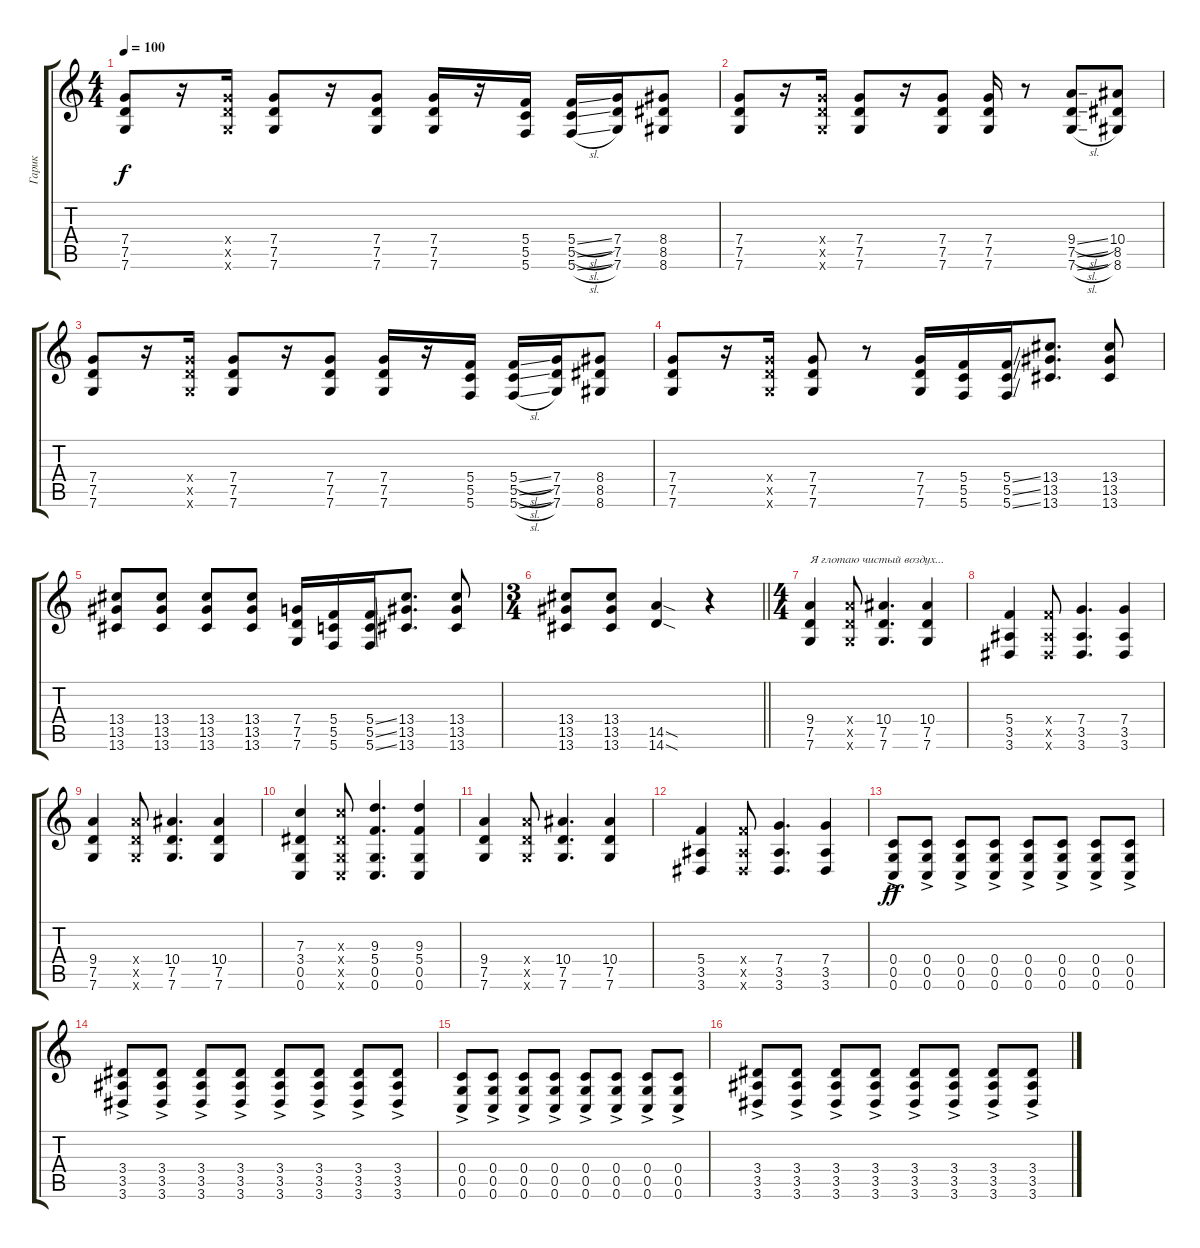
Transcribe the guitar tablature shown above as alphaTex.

\track ("Гарик" "Гарик") {instrument distortionguitar}
\staff {score tabs}
\tuning (D4 A3 F3 C3 G2 C2) {hide}
\ts (4 4)
\tempo 100
\clef g2
\ks c
(7.4 7.5 7.6).8{dy f} r.16 (7.4{x} 7.5{x} 7.6{x}).16 (7.4 7.5 7.6).8 r.16 (7.4 7.5 7.6).8 (7.4 7.5 7.6).16 r.16 (5.4 5.5 5.6).16 (5.4{sl} 5.5{sl} 5.6{sl}).16 (7.4 7.5 7.6).16 (8.4 8.5 8.6).8 |
(7.4 7.5 7.6).8 r.16 (7.4{x} 7.5{x} 7.6{x}).16 (7.4 7.5 7.6).8 r.16 (7.4 7.5 7.6).8 (7.4 7.5 7.6).16 r.8 (9.4{sl} 7.5{sl} 7.6{sl}).8 (10.4 8.5 8.6).8 |
(7.4 7.5 7.6).8 r.16 (7.4{x} 7.5{x} 7.6{x}).16 (7.4 7.5 7.6).8 r.16 (7.4 7.5 7.6).8 (7.4 7.5 7.6).16 r.16 (5.4 5.5 5.6).16 (5.4{sl} 5.5{sl} 5.6{sl}).16 (7.4 7.5 7.6).16 (8.4 8.5 8.6).8 |
(7.4 7.5 7.6).8 r.16 (7.4{x} 7.5{x} 7.6{x}).16 (7.4 7.5 7.6).8 r.8 (7.4 7.5 7.6).16 (5.4 5.5 5.6).16 (5.4{ss} 5.5{ss} 5.6{ss}).16 (13.4 13.5 13.6).8{d} (13.4 13.5 13.6).8 |
(13.4 13.5 13.6).8 (13.4 13.5 13.6).8 (13.4 13.5 13.6).8 (13.4 13.5 13.6).8 (7.4 7.5 7.6).16 (5.4 5.5 5.6).16 (5.4{ss} 5.5{ss} 5.6{ss}).16 (13.4 13.5 13.6).8{d} (13.4 13.5 13.6).8 |
\ts (3 4)
\barLineRight lightlight
(13.4 13.5 13.6).8 (13.4 13.5 13.6).8 (14.5{sod} 14.6{sod}).4 r.4 |
\ts (4 4)
(9.4 7.5 7.6).4{txt "Я глотаю чистый воздух..."} (9.4{x} 7.5{x} 7.6{x}).8 (10.4 7.5 7.6).4{d} (10.4 7.5 7.6).4 |
(5.4 3.5 3.6).4 (5.4{x} 3.5{x} 3.6{x}).8 (7.4 3.5 3.6).4{d} (7.4 3.5 3.6).4 |
(9.4 7.5 7.6).4 (9.4{x} 7.5{x} 7.6{x}).8 (10.4 7.5 7.6).4{d} (10.4 7.5 7.6).4 |
(7.3 3.4 0.5 0.6).4 (7.3{x} 3.4{x} 0.5{x} 0.6{x}).8 (9.3 5.4 0.5 0.6).4{d} (9.3 5.4 0.5 0.6).4 |
(9.4 7.5 7.6).4 (9.4{x} 7.5{x} 7.6{x}).8 (10.4 7.5 7.6).4{d} (10.4 7.5 7.6).4 |
(5.4 3.5 3.6).4 (5.4{x} 3.5{x} 3.6{x}).8 (7.4 3.5 3.6).4{d} (7.4 3.5 3.6).4 |
(0.4{ac} 0.5{ac} 0.6{ac}).8{dy ff} (0.4{ac} 0.5{ac} 0.6{ac}).8 (0.4{ac} 0.5{ac} 0.6{ac}).8 (0.4{ac} 0.5{ac} 0.6{ac}).8 (0.4{ac} 0.5{ac} 0.6{ac}).8 (0.4{ac} 0.5{ac} 0.6{ac}).8 (0.4{ac} 0.5{ac} 0.6{ac}).8 (0.4{ac} 0.5{ac} 0.6{ac}).8 |
(3.4{ac} 3.5{ac} 3.6{ac}).8 (3.4{ac} 3.5{ac} 3.6{ac}).8 (3.4{ac} 3.5{ac} 3.6{ac}).8 (3.4{ac} 3.5{ac} 3.6{ac}).8 (3.4{ac} 3.5{ac} 3.6{ac}).8 (3.4{ac} 3.5{ac} 3.6{ac}).8 (3.4{ac} 3.5{ac} 3.6{ac}).8 (3.4{ac} 3.5{ac} 3.6{ac}).8 |
(0.4{ac} 0.5{ac} 0.6{ac}).8 (0.4{ac} 0.5{ac} 0.6{ac}).8 (0.4{ac} 0.5{ac} 0.6{ac}).8 (0.4{ac} 0.5{ac} 0.6{ac}).8 (0.4{ac} 0.5{ac} 0.6{ac}).8 (0.4{ac} 0.5{ac} 0.6{ac}).8 (0.4{ac} 0.5{ac} 0.6{ac}).8 (0.4{ac} 0.5{ac} 0.6{ac}).8 |
(3.4{ac} 3.5{ac} 3.6{ac}).8 (3.4{ac} 3.5{ac} 3.6{ac}).8 (3.4{ac} 3.5{ac} 3.6{ac}).8 (3.4{ac} 3.5{ac} 3.6{ac}).8 (3.4{ac} 3.5{ac} 3.6{ac}).8 (3.4{ac} 3.5{ac} 3.6{ac}).8 (3.4{ac} 3.5{ac} 3.6{ac}).8 (3.4{ac} 3.5{ac} 3.6{ac}).8
